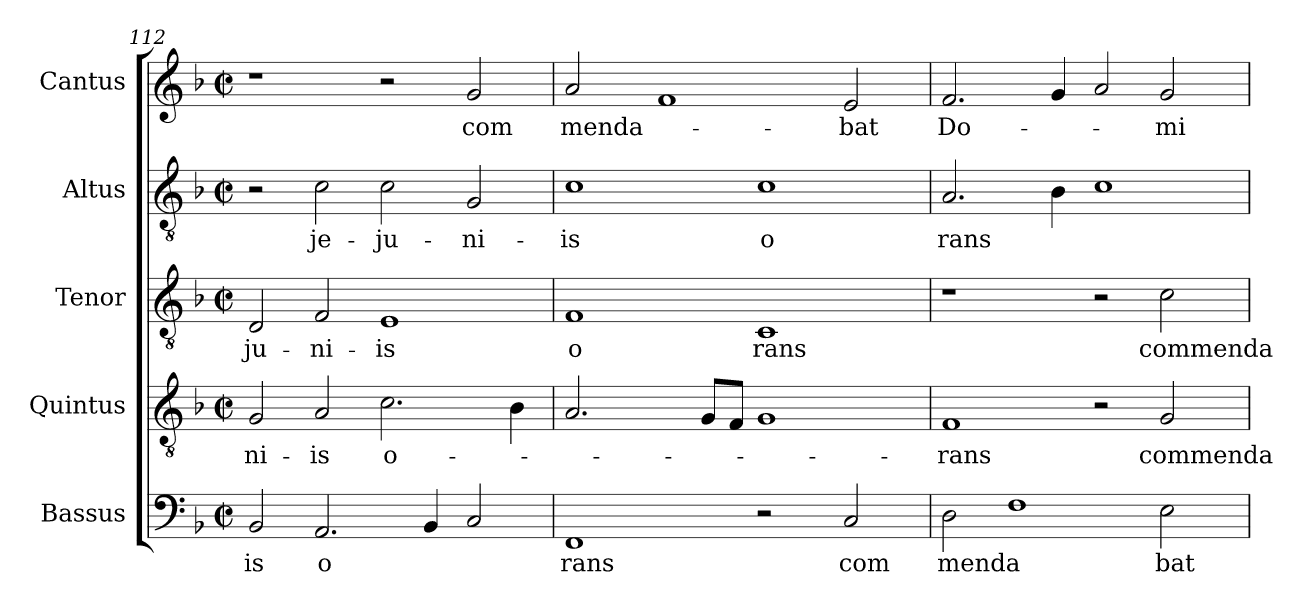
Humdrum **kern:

**kern	**text	**kern	**text	**kern	**text	**kern	**text	**kern	**text
*part5	*part5	*part4	*part4	*part3	*part3	*part2	*part2	*part1	*part1
*staff5	*staff5	*staff4	*staff4	*staff3	*staff3	*staff2	*staff2	*staff1	*staff1
*I"Bassus	*	*I"Quintus	*	*I"Tenor	*	*I"Altus	*	*I"Cantus	*
*clefF4	*	*clefGv2	*	*clefGv2	*	*clefGv2	*	*clefG2	*
*k[b-]	*	*k[b-]	*	*k[b-]	*	*k[b-]	*	*k[b-]	*
*F:	*	*F:	*	*F:	*	*F:	*	*F:	*
*M2/2	*	*M2/2	*	*M2/2	*	*M2/2	*	*M2/2	*
*met(c|)	*	*met(c|)	*	*met(c|)	*	*met(c|)	*	*met(c|)	*
=112	=112	=112	=112	=112	=112	=112	=112	=112	=112
!	!LO:LY:b:cj	!	!LO:LY:b:cj	!	!LO:LY:b:cj	!	!	!	!
2BB-/	is	2G/	-ni-	2D/	-ju-	2r	.	1r	.
!	!LO:LY:b:cj	!	!LO:LY:b:cj	!	!LO:LY:b:cj	!	!LO:LY:b:cj	!	!
2.AA/	o	2A/	-is	2F/	-ni-	2c\	je-	.	.
!	!	!	!LO:LY:b:cj	!	!LO:LY:b:cj	!	!LO:LY:b:cj	!	!
.	.	2.c\	o-	1E	-is	2c\	-ju-	2r	.
4BB-/	.	.	.	.	.	.	.	.	.
!	!	!	!	!	!	!	!LO:LY:b:cj	!	!LO:LY:b:cj
2C/	.	.	.	.	.	2G/	-ni-	2g/	com
.	.	4B-\	.	.	.	.	.	.	.
!!LO:PB:g=z
=113	=113	=113	=113	=113	=113	=113	=113	=113	=113
!	!LO:LY:b:cj	!	!	!	!LO:LY:b:cj	!	!LO:LY:b:cj	!	!LO:LY:b:cj
*	*	*^	*	*	*	*	*	*	*
1FF	rans	2.A/	4ryy	.	1F	o	1c	-is	2a/	menda-
.	.	.	64ryy	.	.	.	.	.	.	.
.	.	.	1ryy	.	.	.	.	.	.	.
.	.	.	.	.	.	.	.	.	1f	.
.	.	8G/L	.	.	.	.	.	.	.	.
.	.	8F/J	.	.	.	.	.	.	.	.
!	!	!	!	!	!	!LO:LY:b:cj	!	!LO:LY:b:cj	!	!
2r	.	1G	.	.	1C	rans	1c	o	.	.
.	.	.	2ryy	.	.	.	.	.	.	.
!	!LO:LY:b:cj	!	!	!	!	!	!	!	!	!LO:LY:b:cj
2C/	com	.	.	.	.	.	.	.	2e/	-bat
.	.	.	8...ryy	.	.	.	.	.	.	.
=114	=114	=114	=114	=114	=114	=114	=114	=114	=114	=114
!	!LO:LY:b:cj	!	!	!LO:LY:b:cj	!	!	!	!LO:LY:b	!	!LO:LY:b
*	*	*v	*v	*	*	*	*	*	*	*
2D\	menda	1F	-rans	1r	.	2.A/	rans	2.f/	Do-
1F	.	.	.	.	.	.	.	.	.
.	.	.	.	.	.	4B-\	.	4g/	.
.	.	2r	.	2r	.	1c	.	2a/	.
!	!LO:LY:b:cj	!	!LO:LY:b	!	!LO:LY:b	!	!	!	!LO:LY:b:cj
2E\	bat	2G/	commenda	2c\	commenda	.	.	2g/	-mi-
=	=	=	=	=	=	=	=	=	=
*-	*-	*-	*-	*-	*-	*-	*-	*-	*-
